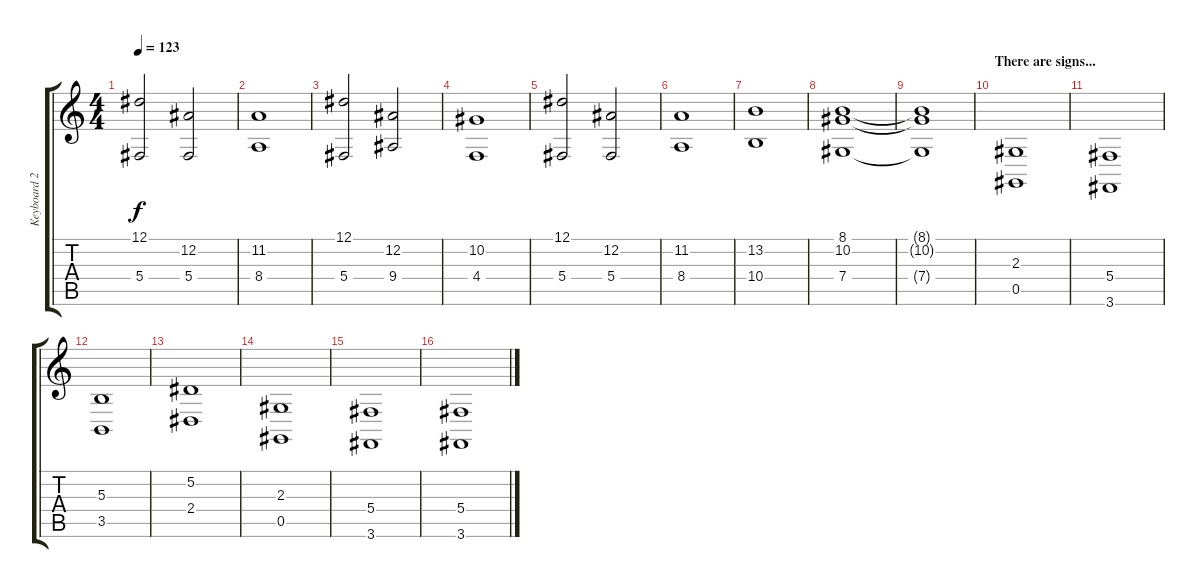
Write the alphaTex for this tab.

\track ("Keyboard 2" "Keyboard 2") {instrument stringensemble1}
\staff {score tabs}
\tuning (Eb4 Bb3 Gb3 Db3 Ab2 Eb2) {hide}
\ts (4 4)
\tempo 123
\clef g2
\ks c
(12.1 5.4).2{dy f volume 4 instrument stringensemble1} (12.2 5.4).2 |
(11.2 8.4).1 |
(12.1 5.4).2 (12.2 9.4).2 |
(10.2 4.4).1 |
(12.1 5.4).2 (12.2 5.4).2 |
(11.2 8.4).1 |
(13.2 10.4).1 |
(8.1 10.2 7.4).1 |
(8.1{t} 10.2{t} 7.4{t}).1 |
\section ("" "There are signs...")
(2.3 0.5).1{volume 6} |
(5.4 3.6).1 |
(5.3 3.5).1 |
(5.2 2.4).1 |
(2.3 0.5).1 |
(5.4 3.6).1 |
(5.4 3.6).1
